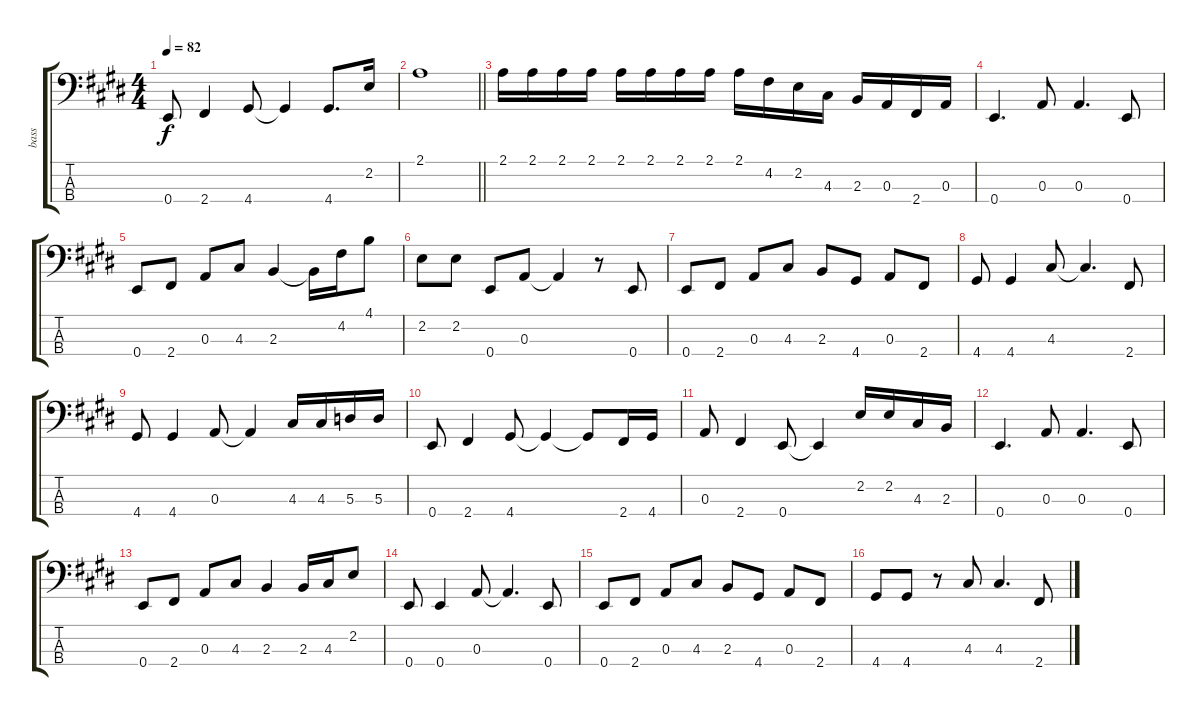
\track ("bass" "bass") {instrument electricbassfinger}
\staff {score tabs}
\tuning (G2 D2 A1 E1) {hide}
\ts (4 4)
\tempo 82
\clef f4
\ks e
0.4.8{dy f} 2.4.4 4.4.8 4.4{t}.4 4.4.8{d} 2.2.16 |
\barLineRight lightlight
2.1.1 |
2.1.16 2.1.16 2.1.16 2.1.16 2.1.16 2.1.16 2.1.16 2.1.16 2.1.16 4.2.16 2.2.16 4.3.16 2.3.16 0.3.16 2.4.16 0.3.16 |
0.4.4{d} 0.3.8 0.3.4{d} 0.4.8 |
0.4.8 2.4.8 0.3.8 4.3.8 2.3.4 2.3{t}.16 4.2.16 4.1.8 |
2.2.8 2.2.8 0.4.8 0.3.8 0.3{t}.4 r.8 0.4.8 |
0.4.8 2.4.8 0.3.8 4.3.8 2.3.8 4.4.8 0.3.8 2.4.8 |
4.4.8 4.4.4 4.3.8 4.3{t}.4{d} 2.4.8 |
4.4.8 4.4.4 0.3.8 0.3{t}.4 4.3.16 4.3.16 5.3.16 5.3.16 |
0.4.8 2.4.4 4.4.8 4.4{t}.4 4.4{t}.8 2.4.16 4.4.16 |
0.3.8 2.4.4 0.4.8 0.4{t}.4 2.2.16 2.2.16 4.3.16 2.3.16 |
0.4.4{d} 0.3.8 0.3.4{d} 0.4.8 |
0.4.8 2.4.8 0.3.8 4.3.8 2.3.4 2.3.16 4.3.16 2.2.8 |
0.4.8 0.4.4 0.3.8 0.3{t}.4{d} 0.4.8 |
0.4.8 2.4.8 0.3.8 4.3.8 2.3.8 4.4.8 0.3.8 2.4.8 |
4.4.8 4.4.8 r.8 4.3.8 4.3.4{d} 2.4.8
